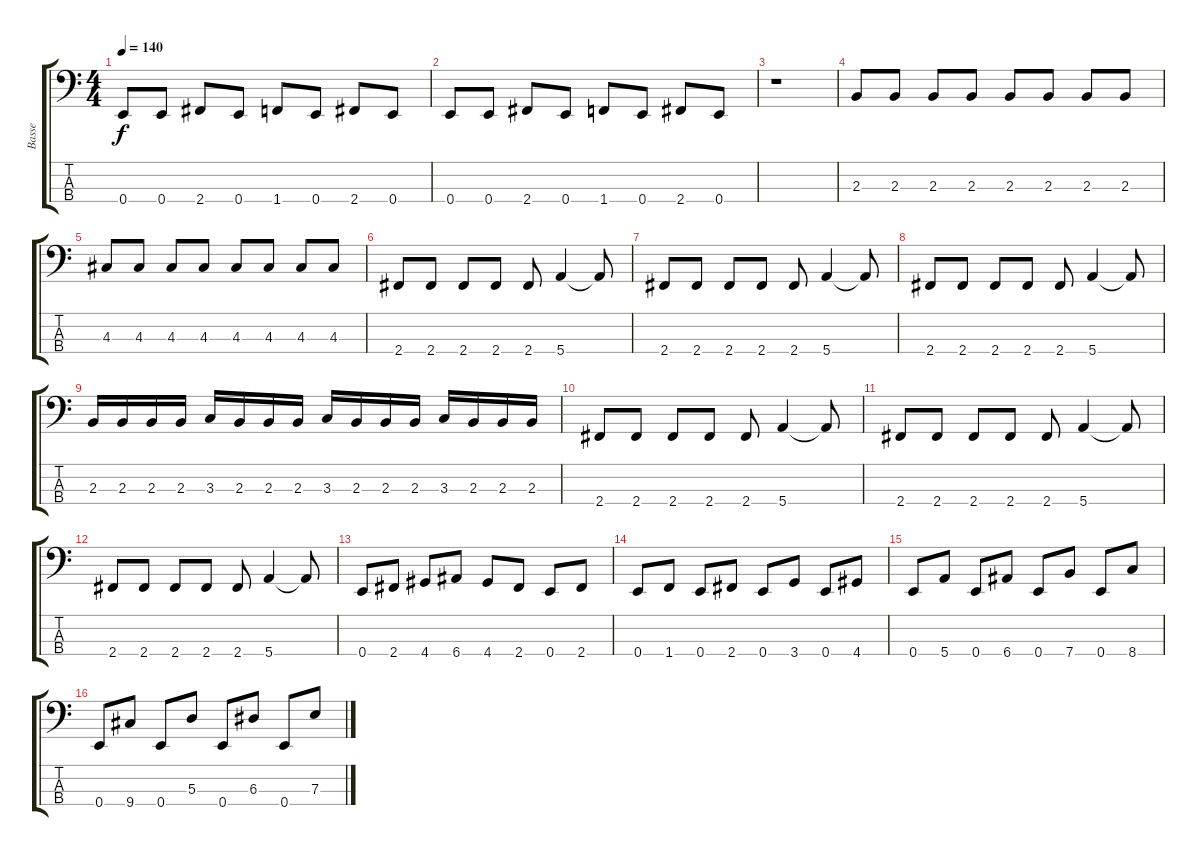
\track ("Basse" "Basse") {instrument electricbasspick}
\staff {score tabs}
\tuning (G2 D2 A1 E1) {hide}
\ts (4 4)
\tempo 140
\clef f4
\ks c
0.4.8{dy f} 0.4.8 2.4.8 0.4.8 1.4.8 0.4.8 2.4.8 0.4.8 |
0.4.8 0.4.8 2.4.8 0.4.8 1.4.8 0.4.8 2.4.8 0.4.8 |
r.1 |
2.3.8 2.3.8 2.3.8 2.3.8 2.3.8 2.3.8 2.3.8 2.3.8 |
4.3.8 4.3.8 4.3.8 4.3.8 4.3.8 4.3.8 4.3.8 4.3.8 |
2.4.8 2.4.8 2.4.8 2.4.8 2.4.8 5.4.4 5.4{t}.8 |
2.4.8 2.4.8 2.4.8 2.4.8 2.4.8 5.4.4 5.4{t}.8 |
2.4.8 2.4.8 2.4.8 2.4.8 2.4.8 5.4.4 5.4{t}.8 |
2.3.16 2.3.16 2.3.16 2.3.16 3.3.16 2.3.16 2.3.16 2.3.16 3.3.16 2.3.16 2.3.16 2.3.16 3.3.16 2.3.16 2.3.16 2.3.16 |
2.4.8 2.4.8 2.4.8 2.4.8 2.4.8 5.4.4 5.4{t}.8 |
2.4.8 2.4.8 2.4.8 2.4.8 2.4.8 5.4.4 5.4{t}.8 |
2.4.8 2.4.8 2.4.8 2.4.8 2.4.8 5.4.4 5.4{t}.8 |
0.4.8 2.4.8 4.4.8 6.4.8 4.4.8 2.4.8 0.4.8 2.4.8 |
0.4.8 1.4.8 0.4.8 2.4.8 0.4.8 3.4.8 0.4.8 4.4.8 |
0.4.8 5.4.8 0.4.8 6.4.8 0.4.8 7.4.8 0.4.8 8.4.8 |
0.4.8 9.4.8 0.4.8 5.3.8 0.4.8 6.3.8 0.4.8 7.3.8
